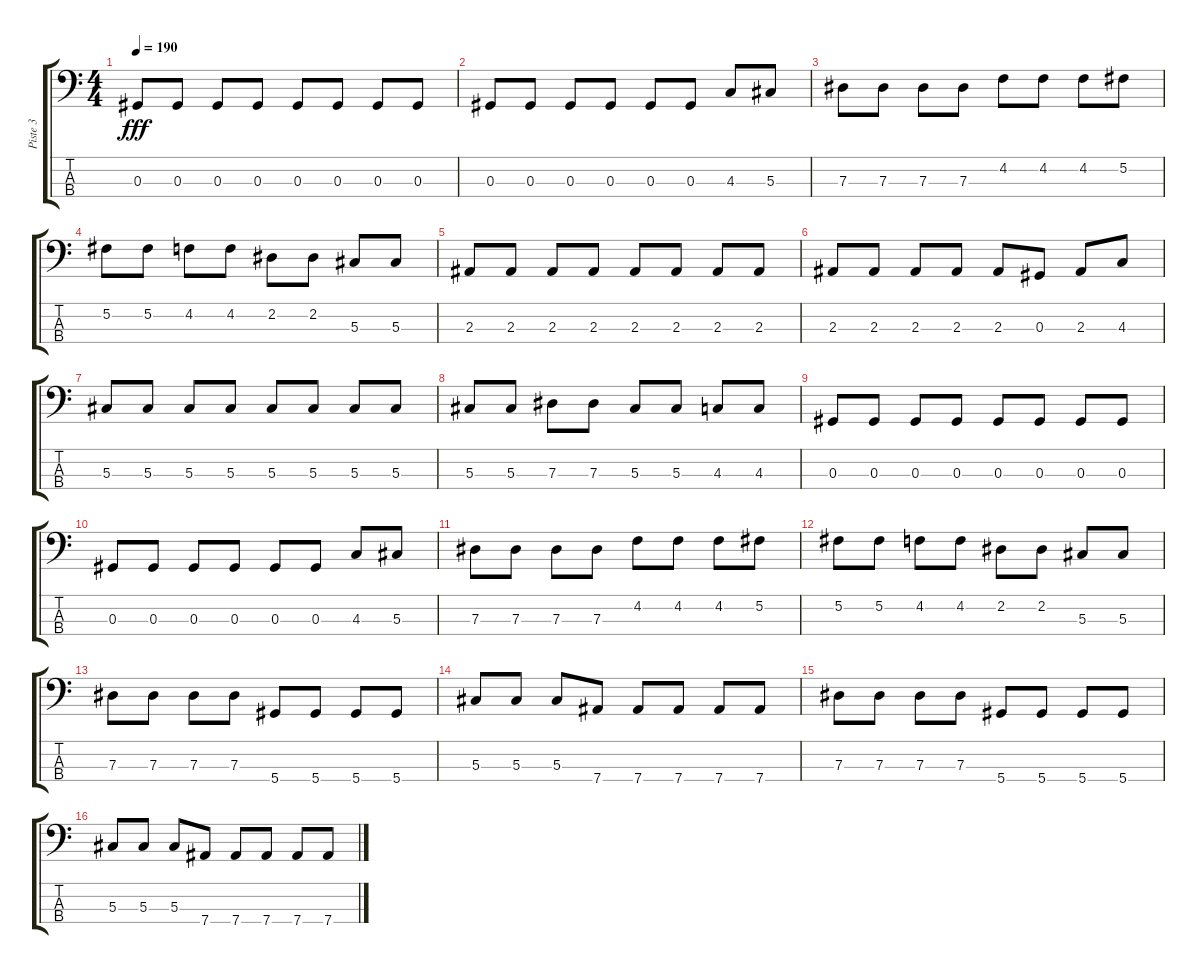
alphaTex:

\track ("Piste 3" "Piste 3") {instrument electricbasspick}
\staff {score tabs}
\tuning (Gb2 Db2 Ab1 Eb1) {hide}
\ts (4 4)
\tempo 190
\clef f4
\ks c
0.3.8{dy fff} 0.3.8 0.3.8 0.3.8 0.3.8 0.3.8 0.3.8 0.3.8 |
0.3.8 0.3.8 0.3.8 0.3.8 0.3.8 0.3.8 4.3.8 5.3.8 |
7.3.8 7.3.8 7.3.8 7.3.8 4.2.8 4.2.8 4.2.8 5.2.8 |
5.2.8 5.2.8 4.2.8 4.2.8 2.2.8 2.2.8 5.3.8 5.3.8 |
2.3.8 2.3.8 2.3.8 2.3.8 2.3.8 2.3.8 2.3.8 2.3.8 |
2.3.8 2.3.8 2.3.8 2.3.8 2.3.8 0.3.8 2.3.8 4.3.8 |
5.3.8 5.3.8 5.3.8 5.3.8 5.3.8 5.3.8 5.3.8 5.3.8 |
5.3.8 5.3.8 7.3.8 7.3.8 5.3.8 5.3.8 4.3.8 4.3.8 |
0.3.8 0.3.8 0.3.8 0.3.8 0.3.8 0.3.8 0.3.8 0.3.8 |
0.3.8 0.3.8 0.3.8 0.3.8 0.3.8 0.3.8 4.3.8 5.3.8 |
7.3.8 7.3.8 7.3.8 7.3.8 4.2.8 4.2.8 4.2.8 5.2.8 |
5.2.8 5.2.8 4.2.8 4.2.8 2.2.8 2.2.8 5.3.8 5.3.8 |
7.3.8 7.3.8 7.3.8 7.3.8 5.4.8 5.4.8 5.4.8 5.4.8 |
5.3.8 5.3.8 5.3.8 7.4.8 7.4.8 7.4.8 7.4.8 7.4.8 |
7.3.8 7.3.8 7.3.8 7.3.8 5.4.8 5.4.8 5.4.8 5.4.8 |
5.3.8 5.3.8 5.3.8 7.4.8 7.4.8 7.4.8 7.4.8 7.4.8
